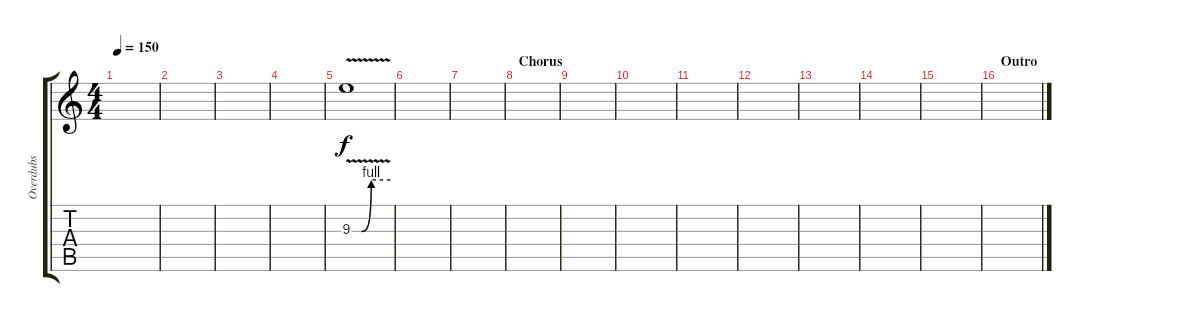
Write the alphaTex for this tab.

\track ("Overdubs" "Overdubs") {instrument distortionguitar}
\staff {score tabs}
\tuning (E4 B3 G3 D3 A2 E2) {hide}
\ts (4 4)
\tempo 150
\clef g2
\ks c
|
|
|
|
9.3{be (custom 0 0 15 0 30 4 60 4) v}.1{balance 11} |
|
|
\section ("" "Chorus")
|
|
|
|
|
|
|
|
\section ("" "Outro")
